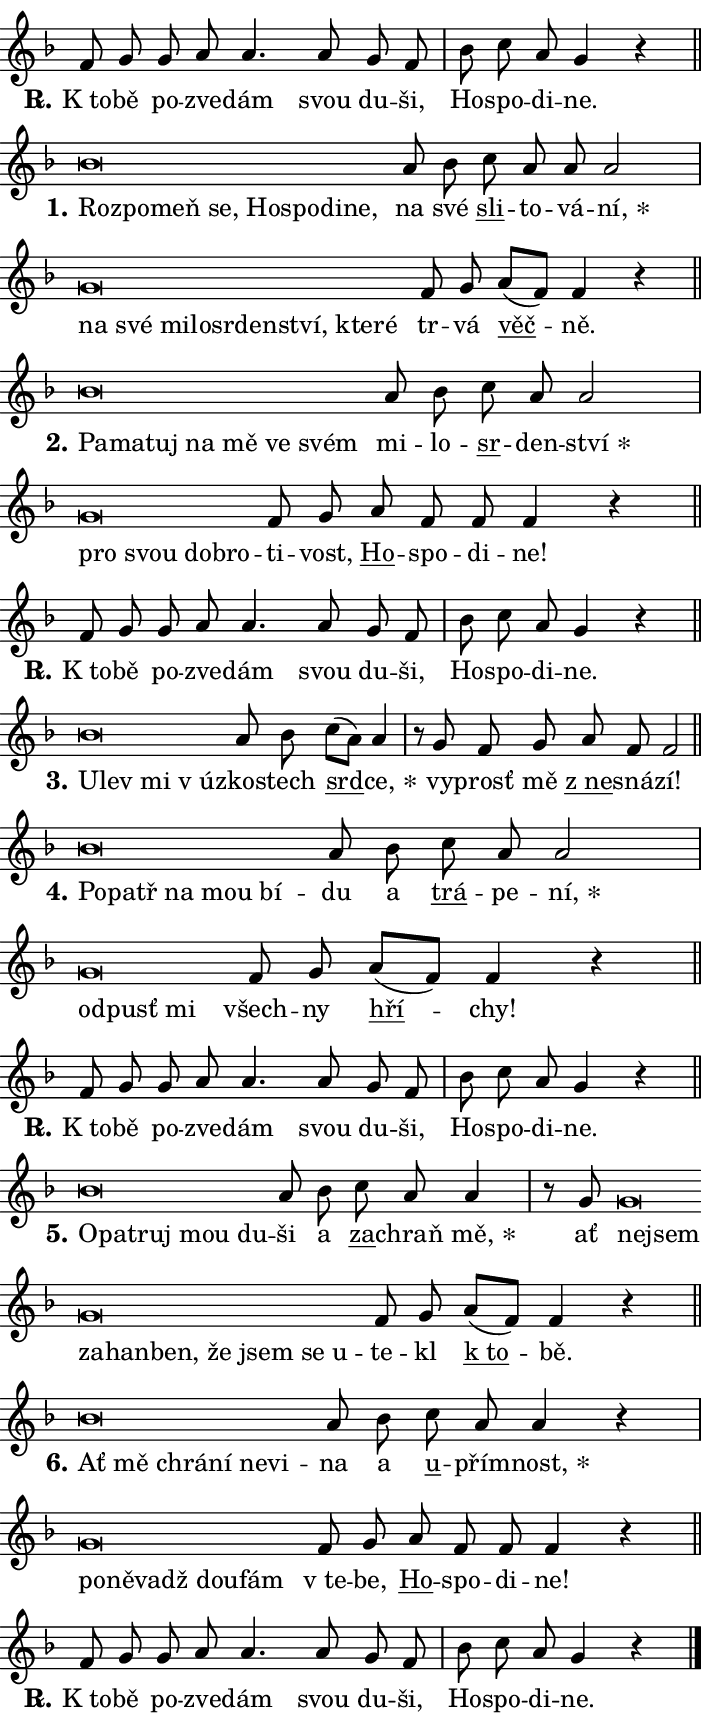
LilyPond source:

\version "2.24.0"
\header { tagline = "" }
\paper {
  indent = 0\cm
  top-margin = 0\cm
  right-margin = 0.13\cm % to fit lyric hyphens
  bottom-margin = 0\cm
  left-margin = 0\cm
  paper-width = 12\cm
  page-breaking = #ly:one-page-breaking
  system-system-spacing.basic-distance = #11
  score-system-spacing.basic-distance = #11
  ragged-last = ##f
}


%% Author: Thomas Morley
%% https://lists.gnu.org/archive/html/lilypond-user/2020-05/msg00002.html
#(define (line-position grob)
"Returns position of @var[grob} in current system:
   @code{'start}, if at first time-step
   @code{'end}, if at last time-step
   @code{'middle} otherwise
"
  (let* ((col (ly:item-get-column grob))
         (ln (ly:grob-object col 'left-neighbor))
         (rn (ly:grob-object col 'right-neighbor))
         (col-to-check-left (if (ly:grob? ln) ln col))
         (col-to-check-right (if (ly:grob? rn) rn col))
         (break-dir-left
           (and
             (ly:grob-property col-to-check-left 'non-musical #f)
             (ly:item-break-dir col-to-check-left)))
         (break-dir-right
           (and
             (ly:grob-property col-to-check-right 'non-musical #f)
             (ly:item-break-dir col-to-check-right))))
        (cond ((eqv? 1 break-dir-left) 'start)
              ((eqv? -1 break-dir-right) 'end)
              (else 'middle))))

#(define (tranparent-at-line-position vctor)
  (lambda (grob)
  "Relying on @code{line-position} select the relevant enry from @var{vctor}.
Used to determine transparency,"
    (case (line-position grob)
      ((end) (not (vector-ref vctor 0)))
      ((middle) (not (vector-ref vctor 1)))
      ((start) (not (vector-ref vctor 2))))))

noteHeadBreakVisibility =
#(define-music-function (break-visibility)(vector?)
"Makes @code{NoteHead}s transparent relying on @var{break-visibility}"
#{
  \override NoteHead.transparent =
    #(tranparent-at-line-position break-visibility)
#})

#(define delete-ledgers-for-transparent-note-heads
  (lambda (grob)
    "Reads whether a @code{NoteHead} is transparent.
If so this @code{NoteHead} is removed from @code{'note-heads} from
@var{grob}, which is supposed to be @code{LedgerLineSpanner}.
As a result ledgers are not printed for this @code{NoteHead}"
    (let* ((nhds-array (ly:grob-object grob 'note-heads))
           (nhds-list
             (if (ly:grob-array? nhds-array)
                 (ly:grob-array->list nhds-array)
                 '()))
           ;; Relies on the transparent-property being done before
           ;; Staff.LedgerLineSpanner.after-line-breaking is executed.
           ;; This is fragile ...
           (to-keep
             (remove
               (lambda (nhd)
                 (ly:grob-property nhd 'transparent #f))
               nhds-list)))
      ;; TODO find a better method to iterate over grob-arrays, similiar
      ;; to filter/remove etc for lists
      ;; For now rebuilt from scratch
      (set! (ly:grob-object grob 'note-heads)  '())
      (for-each
        (lambda (nhd)
          (ly:pointer-group-interface::add-grob grob 'note-heads nhd))
        to-keep))))

squashNotes = {
  \override NoteHead.X-extent = #'(-0.2 . 0.2)
  \override NoteHead.Y-extent = #'(-0.75 . 0)
  \override NoteHead.stencil =
    #(lambda (grob)
       (let ((pos (ly:grob-property grob 'staff-position)))
         (begin
           (if (< pos -7) (display "ERROR: Lower brevis then expected\n") (display ""))
           (if (<= pos -6) ly:text-interface::print ly:note-head::print))))
}
unSquashNotes = {
  \revert NoteHead.X-extent
  \revert NoteHead.Y-extent
  \revert NoteHead.stencil
}

hideNotes = \noteHeadBreakVisibility #begin-of-line-visible
unHideNotes = \noteHeadBreakVisibility #all-visible

% work-around for resetting accidentals
% https://lilypond.org/doc/v2.23/Documentation/notation/displaying-rhythms#unmetered-music
cadenzaMeasure = {
  \cadenzaOff
  \partial 1024 s1024
  \cadenzaOn
}

#(define-markup-command (accent layout props text) (markup?)
  "Underline accented syllable"
  (interpret-markup layout props
    #{\markup \override #'(offset . 4.3) \underline { #text }#}))

responsum = \markup \concat {
  "R" \hspace #-1.05 \path #0.1 #'((moveto 0 0.07) (lineto 0.9 0.8)) \hspace #0.05 "."
}

spaceSize = #0.6828661417322834 % exact space size for TeX Gyre Schola

\layout {
  \context {
    \Staff
    \remove "Time_signature_engraver"
    \override LedgerLineSpanner.after-line-breaking = #delete-ledgers-for-transparent-note-heads
  }
  \context {
    \Lyrics {
      \override LyricSpace.minimum-distance = \spaceSize
      \override LyricText.font-name = #"TeX Gyre Schola"
      \override LyricText.font-size = 1
      \override StanzaNumber.font-name = #"TeX Gyre Schola Bold"
      \override StanzaNumber.font-size = 1
    }
  }
  \context {
    \Score 
    \override NoteHead.text =
      #(lambda (grob) 
        (let ((pos (ly:grob-property grob 'staff-position)))
          #{\markup {
            \combine
              \halign #-0.55 \raise #(if (= pos -6) 0 0.5) \override #'(thickness . 2) \draw-line #'(3.2 . 0)
              \musicglyph "noteheads.sM1"
          }#}))
  }
}

% magnetic-lyrics.ily
%
%   written by
%     Jean Abou Samra <jean@abou-samra.fr>
%     Werner Lemberg <wl@gnu.org>
%
%   adapted by
%     Jiri Hon <jiri.hon@gmail.com>
%
% Version 2022-Apr-15

% https://www.mail-archive.com/lilypond-user@gnu.org/msg149350.html

#(define (Left_hyphen_pointer_engraver context)
   "Collect syllable-hyphen-syllable occurrences in lyrics and store
them in properties.  This engraver only looks to the left.  For
example, if the lyrics input is @code{foo -- bar}, it does the
following.

@itemize @bullet
@item
Set the @code{text} property of the @code{LyricHyphen} grob between
@q{foo} and @q{bar} to @code{foo}.

@item
Set the @code{left-hyphen} property of the @code{LyricText} grob with
text @q{foo} to the @code{LyricHyphen} grob between @q{foo} and
@q{bar}.
@end itemize

Use this auxiliary engraver in combination with the
@code{lyric-@/text::@/apply-@/magnetic-@/offset!} hook."
   (let ((hyphen #f)
         (text #f))
     (make-engraver
      (acknowledgers
       ((lyric-syllable-interface engraver grob source-engraver)
        (set! text grob)))
      (end-acknowledgers
       ((lyric-hyphen-interface engraver grob source-engraver)
        ;(when (not (grob::has-interface grob 'lyric-space-interface))
          (set! hyphen grob)));)
      ((stop-translation-timestep engraver)
       (when (and text hyphen)
         (ly:grob-set-object! text 'left-hyphen hyphen))
       (set! text #f)
       (set! hyphen #f)))))

#(define (lyric-text::apply-magnetic-offset! grob)
   "If the space between two syllables is less than the value in
property @code{LyricText@/.details@/.squash-threshold}, move the right
syllable to the left so that it gets concatenated with the left
syllable.

Use this function as a hook for
@code{LyricText@/.after-@/line-@/breaking} if the
@code{Left_@/hyphen_@/pointer_@/engraver} is active."
   (let ((hyphen (ly:grob-object grob 'left-hyphen #f)))
     (when hyphen
       (let ((left-text (ly:spanner-bound hyphen LEFT)))
         (when (grob::has-interface left-text 'lyric-syllable-interface)
           (let* ((common (ly:grob-common-refpoint grob left-text X))
                  (this-x-ext (ly:grob-extent grob common X))
                  (left-x-ext
                   (begin
                     ;; Trigger magnetism for left-text.
                     (ly:grob-property left-text 'after-line-breaking)
                     (ly:grob-extent left-text common X)))
                  ;; `delta` is the gap width between two syllables.
                  (delta (- (interval-start this-x-ext)
                            (interval-end left-x-ext)))
                  (details (ly:grob-property grob 'details))
                  (threshold (assoc-get 'squash-threshold details 0.2)))
             (when (< delta threshold)
               (let* (;; We have to manipulate the input text so that
                      ;; ligatures crossing syllable boundaries are not
                      ;; disabled.  For languages based on the Latin
                      ;; script this is essentially a beautification.
                      ;; However, for non-Western scripts it can be a
                      ;; necessity.
                      (lt (ly:grob-property left-text 'text))
                      (rt (ly:grob-property grob 'text))
                      (is-space (grob::has-interface hyphen 'lyric-space-interface))
                      (space (if is-space " " ""))
                      (extra-delta (if is-space spaceSize 0))
                      ;; Append new syllable.
                      (ltrt-space (if (and (string? lt) (string? rt))
                                (string-append lt space rt)
                                (make-concat-markup (list lt space rt))))
                      ;; Right-align `ltrt` to the right side.
                      (ltrt-space-markup (grob-interpret-markup
                               grob
                               (make-translate-markup
                                (cons (interval-length this-x-ext) 0)
                                (make-right-align-markup ltrt-space)))))
                 (begin
                   ;; Don't print `left-text`.
                   (ly:grob-set-property! left-text 'stencil #f)
                   ;; Set text and stencil (which holds all collected
                   ;; syllables so far) and shift it to the left.
                   (ly:grob-set-property! grob 'text ltrt-space)
                   (ly:grob-set-property! grob 'stencil ltrt-space-markup)
                   (ly:grob-translate-axis! grob (- (- delta extra-delta)) X))))))))))


#(define (lyric-hyphen::displace-bounds-first grob)
   ;; Make very sure this callback isn't triggered too early.
   (let ((left (ly:spanner-bound grob LEFT))
         (right (ly:spanner-bound grob RIGHT)))
     (ly:grob-property left 'after-line-breaking)
     (ly:grob-property right 'after-line-breaking)
     (ly:lyric-hyphen::print grob)))

squashThreshold = #0.4

\layout {
  \context {
    \Lyrics
    \consists #Left_hyphen_pointer_engraver
    \override LyricText.after-line-breaking =
      #lyric-text::apply-magnetic-offset!
    \override LyricHyphen.stencil = #lyric-hyphen::displace-bounds-first
    \override LyricText.details.squash-threshold = \squashThreshold
    \override LyricHyphen.minimum-distance = 0
    \override LyricHyphen.minimum-length = \squashThreshold
  }
}

squashText = \override LyricText.details.squash-threshold = 9999
unSquashText = \override LyricText.details.squash-threshold = \squashThreshold

leftText = \override LyricText.self-alignment-X = #LEFT
unLeftText = \revert LyricText.self-alignment-X

starOffset = #(lambda (grob) 
                (let ((x_offset (ly:self-alignment-interface::aligned-on-x-parent grob)))
                  (if (= x_offset 0) 0 (+ x_offset 1.2))))

star = #(define-music-function (syllable)(string?)
"Append star separator at the end of a syllable"
#{
  \once \override LyricText.X-offset = #starOffset
  \lyricmode { \markup {
    #syllable
    \override #'((font-name . "TeX Gyre Schola Bold")) \hspace #0.2 \lower #0.65 \larger "*"
  } }
#})

starAccent = #(define-music-function (syllable)(string?)
"Append star separator at the end of a syllable and make accent"
#{
  \once \override LyricText.X-offset = #starOffset
  \lyricmode { \markup {
    \accent #syllable
    \override #'((font-name . "TeX Gyre Schola Bold")) \hspace #0.2 \lower #0.65 \larger "*"
  } }
#})

breath = #(define-music-function (syllable)(string?)
"Append breathing indicator at the end of a syllable"
#{
  \lyricmode { \markup { #syllable "+" } }
#})

optionalBreath = #(define-music-function (syllable)(string?)
"Append optional breathing indicator at the end of a syllable"
#{
  \lyricmode { \markup { #syllable "(+)" } }
#})


\score {
    <<
        \new Voice = "melody" { \cadenzaOn \key f \major \relative { f'8 g \bar "" g a a4. \bar "" a8 g f \cadenzaMeasure \bar "|" bes c a g4 r \cadenzaMeasure \bar "||" \break } }
        \new Lyrics \lyricsto "melody" { \lyricmode { \set stanza = \responsum
"K to" -- bě po -- zve -- dám svou du -- ši, Ho -- spo -- di -- ne. } }
    >>
    \layout {}
}

\score {
    <<
        \new Voice = "melody" { \cadenzaOn \key f \major \relative { \squashNotes bes'\breve*1/16 \hideNotes \breve*1/16 \bar "" \breve*1/16 \bar "" \breve*1/16 \bar "" \breve*1/16 \bar "" \breve*1/16 \bar "" \breve*1/16 \breve*1/16 \bar "" \unHideNotes \unSquashNotes a8 bes \bar "" c a a a2 \cadenzaMeasure \bar "|" \squashNotes g\breve*1/16 \hideNotes \breve*1/16 \bar "" \breve*1/16 \bar "" \breve*1/16 \bar "" \breve*1/16 \bar "" \breve*1/16 \bar "" \breve*1/16 \bar "" \breve*1/16 \breve*1/16 \bar "" \unHideNotes \unSquashNotes f8 g \bar "" a[( f)] f4 r \cadenzaMeasure \bar "||" \break } }
        \new Lyrics \lyricsto "melody" { \lyricmode { \set stanza = "1."
\leftText Roz -- \squashText po -- meň se, Ho -- spo -- di -- ne, \unLeftText \unSquashText na své \markup \accent sli -- to -- vá -- \star ní, \leftText na \squashText své mi -- lo -- sr -- den -- ství, kte -- ré \unLeftText \unSquashText tr -- vá \markup \accent věč -- ně. } }
    >>
    \layout {}
}

\score {
    <<
        \new Voice = "melody" { \cadenzaOn \key f \major \relative { \squashNotes bes'\breve*1/16 \hideNotes \breve*1/16 \bar "" \breve*1/16 \bar "" \breve*1/16 \bar "" \breve*1/16 \bar "" \breve*1/16 \breve*1/16 \bar "" \unHideNotes \unSquashNotes a8 bes \bar "" c a a2 \cadenzaMeasure \bar "|" \squashNotes g\breve*1/16 \hideNotes \breve*1/16 \bar "" \breve*1/16 \breve*1/16 \bar "" \unHideNotes \unSquashNotes f8 g \bar "" a f f f4 r \cadenzaMeasure \bar "||" \break } }
        \new Lyrics \lyricsto "melody" { \lyricmode { \set stanza = "2."
\leftText Pa -- \squashText ma -- tuj na mě ve svém \unLeftText \unSquashText mi -- lo -- \markup \accent sr -- den -- \star ství \leftText pro \squashText svou dob -- ro -- \unLeftText \unSquashText ti -- vost, \markup \accent Ho -- spo -- di -- ne! } }
    >>
    \layout {}
}

\score {
    <<
        \new Voice = "melody" { \cadenzaOn \key f \major \relative { f'8 g \bar "" g a a4. \bar "" a8 g f \cadenzaMeasure \bar "|" bes c a g4 r \cadenzaMeasure \bar "||" \break } }
        \new Lyrics \lyricsto "melody" { \lyricmode { \set stanza = \responsum
"K to" -- bě po -- zve -- dám svou du -- ši, Ho -- spo -- di -- ne. } }
    >>
    \layout {}
}

\score {
    <<
        \new Voice = "melody" { \cadenzaOn \key f \major \relative { \squashNotes bes'\breve*1/16 \hideNotes \breve*1/16 \bar "" \breve*1/16 \breve*1/16 \bar "" \unHideNotes \unSquashNotes a8 bes \bar "" c[( a)] a4 \cadenzaMeasure \bar "|" r8 g f8 g \bar "" a f f2 \cadenzaMeasure \bar "||" \break } }
        \new Lyrics \lyricsto "melody" { \lyricmode { \set stanza = "3."
\leftText U -- \squashText lev mi "v úz" -- \unLeftText \unSquashText ko -- stech \markup \accent srd -- \star ce, vy -- prosť mě \markup \accent "z ne" -- sná -- zí! } }
    >>
    \layout {}
}

\score {
    <<
        \new Voice = "melody" { \cadenzaOn \key f \major \relative { \squashNotes bes'\breve*1/16 \hideNotes \breve*1/16 \bar "" \breve*1/16 \bar "" \breve*1/16 \breve*1/16 \bar "" \unHideNotes \unSquashNotes a8 bes \bar "" c a a2 \cadenzaMeasure \bar "|" \squashNotes g\breve*1/16 \hideNotes \breve*1/16 \breve*1/16 \bar "" \unHideNotes \unSquashNotes f8 g \bar "" a[( f)] f4 r \cadenzaMeasure \bar "||" \break } }
        \new Lyrics \lyricsto "melody" { \lyricmode { \set stanza = "4."
\leftText Po -- \squashText patř na mou bí -- \unLeftText \unSquashText du a \markup \accent trá -- pe -- \star ní, \leftText od -- \squashText pusť mi \unLeftText \unSquashText všech -- ny \markup \accent hří -- chy! } }
    >>
    \layout {}
}

\score {
    <<
        \new Voice = "melody" { \cadenzaOn \key f \major \relative { f'8 g \bar "" g a a4. \bar "" a8 g f \cadenzaMeasure \bar "|" bes c a g4 r \cadenzaMeasure \bar "||" \break } }
        \new Lyrics \lyricsto "melody" { \lyricmode { \set stanza = \responsum
"K to" -- bě po -- zve -- dám svou du -- ši, Ho -- spo -- di -- ne. } }
    >>
    \layout {}
}

\score {
    <<
        \new Voice = "melody" { \cadenzaOn \key f \major \relative { \squashNotes bes'\breve*1/16 \hideNotes \breve*1/16 \bar "" \breve*1/16 \bar "" \breve*1/16 \breve*1/16 \bar "" \unHideNotes \unSquashNotes a8 bes \bar "" c a a4 \cadenzaMeasure \bar "|" r8 g8 \squashNotes g\breve*1/16 \hideNotes \breve*1/16 \bar "" \breve*1/16 \bar "" \breve*1/16 \bar "" \breve*1/16 \bar "" \breve*1/16 \bar "" \breve*1/16 \bar "" \breve*1/16 \breve*1/16 \bar "" \unHideNotes \unSquashNotes f8 g \bar "" a[( f)] f4 r \cadenzaMeasure \bar "||" \break } }
        \new Lyrics \lyricsto "melody" { \lyricmode { \set stanza = "5."
\leftText O -- \squashText pa -- truj mou du -- \unLeftText \unSquashText ši a \markup \accent za -- chraň \star mě, ať \leftText nej -- \squashText sem za -- han -- ben, že jsem se u -- \unLeftText \unSquashText te -- kl \markup \accent "k to" -- bě. } }
    >>
    \layout {}
}

\score {
    <<
        \new Voice = "melody" { \cadenzaOn \key f \major \relative { \squashNotes bes'\breve*1/16 \hideNotes \breve*1/16 \bar "" \breve*1/16 \bar "" \breve*1/16 \bar "" \breve*1/16 \breve*1/16 \bar "" \unHideNotes \unSquashNotes a8 bes \bar "" c a a4 r \cadenzaMeasure \bar "|" \squashNotes g\breve*1/16 \hideNotes \breve*1/16 \bar "" \breve*1/16 \bar "" \breve*1/16 \breve*1/16 \bar "" \unHideNotes \unSquashNotes f8 g \bar "" a f f f4 r \cadenzaMeasure \bar "||" \break } }
        \new Lyrics \lyricsto "melody" { \lyricmode { \set stanza = "6."
\leftText Ať \squashText mě chrá -- ní ne -- vi -- \unLeftText \unSquashText na a \markup \accent u -- přím -- \star nost, \leftText po -- \squashText ně -- vadž dou -- fám \unLeftText \unSquashText "v te" -- be, \markup \accent Ho -- spo -- di -- ne! } }
    >>
    \layout {}
}

\score {
    <<
        \new Voice = "melody" { \cadenzaOn \key f \major \relative { f'8 g \bar "" g a a4. \bar "" a8 g f \cadenzaMeasure \bar "|" bes c a g4 r \cadenzaMeasure \bar "||" \break } \bar "|." }
        \new Lyrics \lyricsto "melody" { \lyricmode { \set stanza = \responsum
"K to" -- bě po -- zve -- dám svou du -- ši, Ho -- spo -- di -- ne. } }
    >>
    \layout {}
}
